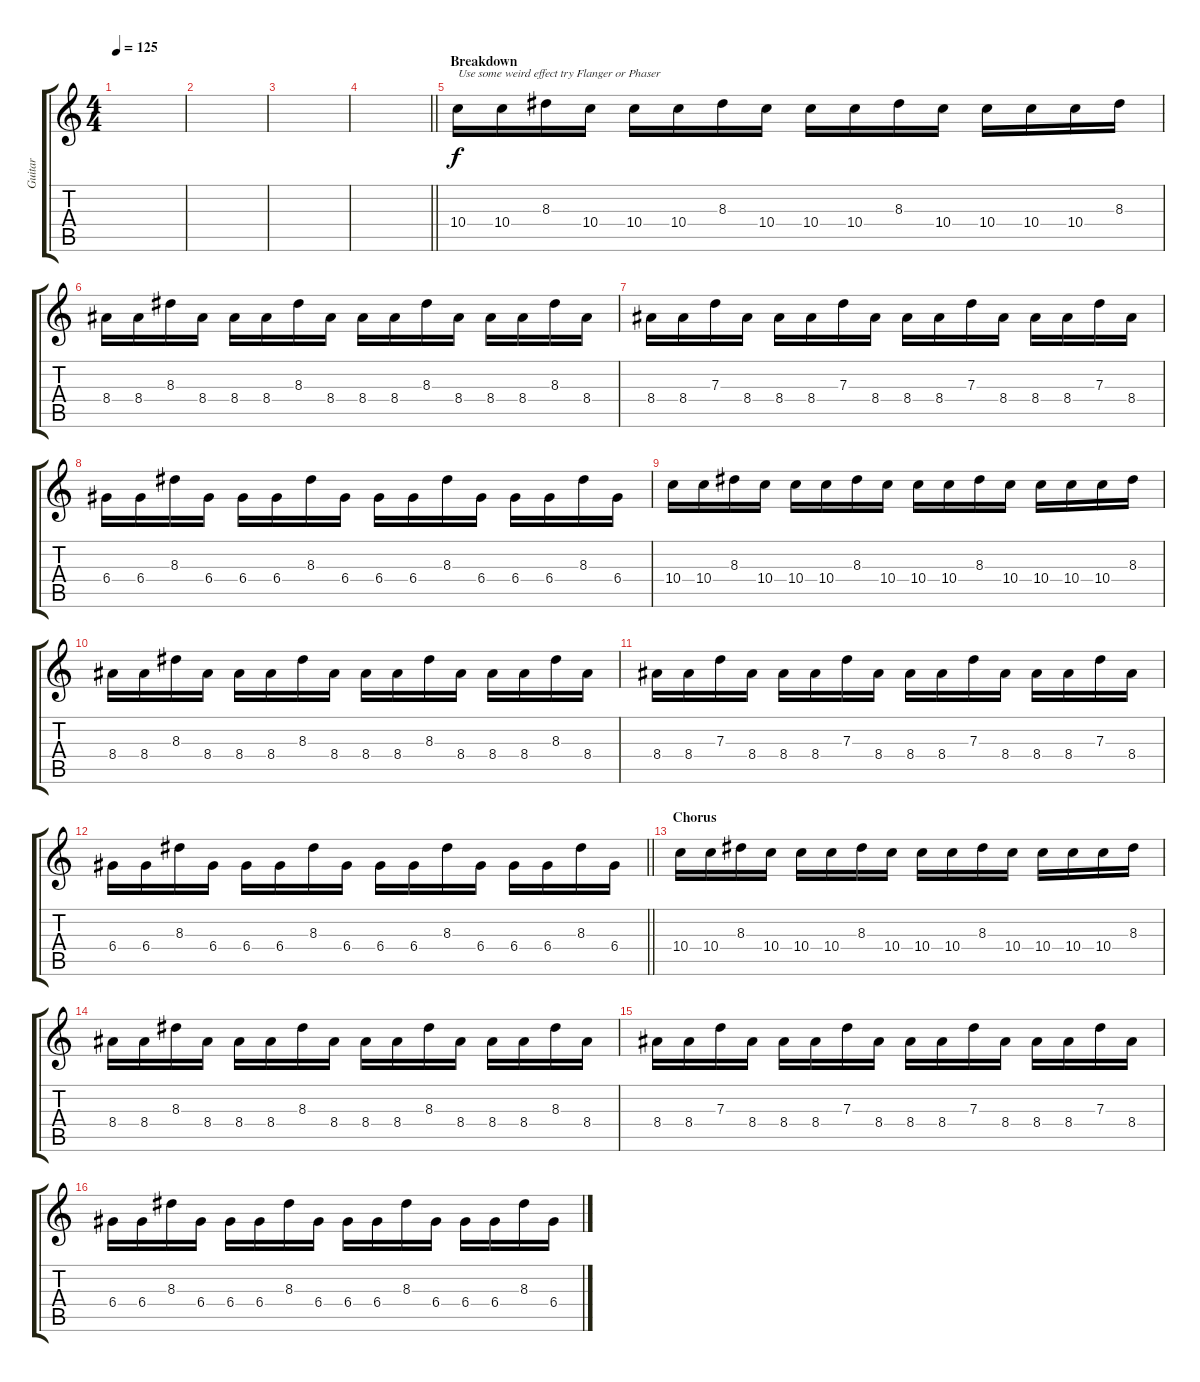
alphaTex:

\track ("Guitar" "Guitar") {instrument electricguitarmuted}
\staff {score tabs}
\tuning (E4 B3 G3 D3 A2 E2) {hide}
\ts (4 4)
\tempo 125
\clef g2
\ks c
|
|
|
\barLineRight lightlight
|
\section ("" "Breakdown")
10.4.16{txt "Use some weird effect try Flanger or Phaser"} 10.4.16 8.3.16 10.4.16 10.4.16 10.4.16 8.3.16 10.4.16 10.4.16 10.4.16 8.3.16 10.4.16 10.4.16 10.4.16 10.4.16 8.3.16 |
8.4.16 8.4.16 8.3.16 8.4.16 8.4.16 8.4.16 8.3.16 8.4.16 8.4.16 8.4.16 8.3.16 8.4.16 8.4.16 8.4.16 8.3.16 8.4.16 |
8.4.16 8.4.16 7.3.16 8.4.16 8.4.16 8.4.16 7.3.16 8.4.16 8.4.16 8.4.16 7.3.16 8.4.16 8.4.16 8.4.16 7.3.16 8.4.16 |
6.4.16 6.4.16 8.3.16 6.4.16 6.4.16 6.4.16 8.3.16 6.4.16 6.4.16 6.4.16 8.3.16 6.4.16 6.4.16 6.4.16 8.3.16 6.4.16 |
10.4.16 10.4.16 8.3.16 10.4.16 10.4.16 10.4.16 8.3.16 10.4.16 10.4.16 10.4.16 8.3.16 10.4.16 10.4.16 10.4.16 10.4.16 8.3.16 |
8.4.16 8.4.16 8.3.16 8.4.16 8.4.16 8.4.16 8.3.16 8.4.16 8.4.16 8.4.16 8.3.16 8.4.16 8.4.16 8.4.16 8.3.16 8.4.16 |
8.4.16 8.4.16 7.3.16 8.4.16 8.4.16 8.4.16 7.3.16 8.4.16 8.4.16 8.4.16 7.3.16 8.4.16 8.4.16 8.4.16 7.3.16 8.4.16 |
\barLineRight lightlight
6.4.16 6.4.16 8.3.16 6.4.16 6.4.16 6.4.16 8.3.16 6.4.16 6.4.16 6.4.16 8.3.16 6.4.16 6.4.16 6.4.16 8.3.16 6.4.16 |
\section ("" "Chorus")
10.4.16 10.4.16 8.3.16 10.4.16 10.4.16 10.4.16 8.3.16 10.4.16 10.4.16 10.4.16 8.3.16 10.4.16 10.4.16 10.4.16 10.4.16 8.3.16 |
8.4.16 8.4.16 8.3.16 8.4.16 8.4.16 8.4.16 8.3.16 8.4.16 8.4.16 8.4.16 8.3.16 8.4.16 8.4.16 8.4.16 8.3.16 8.4.16 |
8.4.16 8.4.16 7.3.16 8.4.16 8.4.16 8.4.16 7.3.16 8.4.16 8.4.16 8.4.16 7.3.16 8.4.16 8.4.16 8.4.16 7.3.16 8.4.16 |
6.4.16 6.4.16 8.3.16 6.4.16 6.4.16 6.4.16 8.3.16 6.4.16 6.4.16 6.4.16 8.3.16 6.4.16 6.4.16 6.4.16 8.3.16 6.4.16
